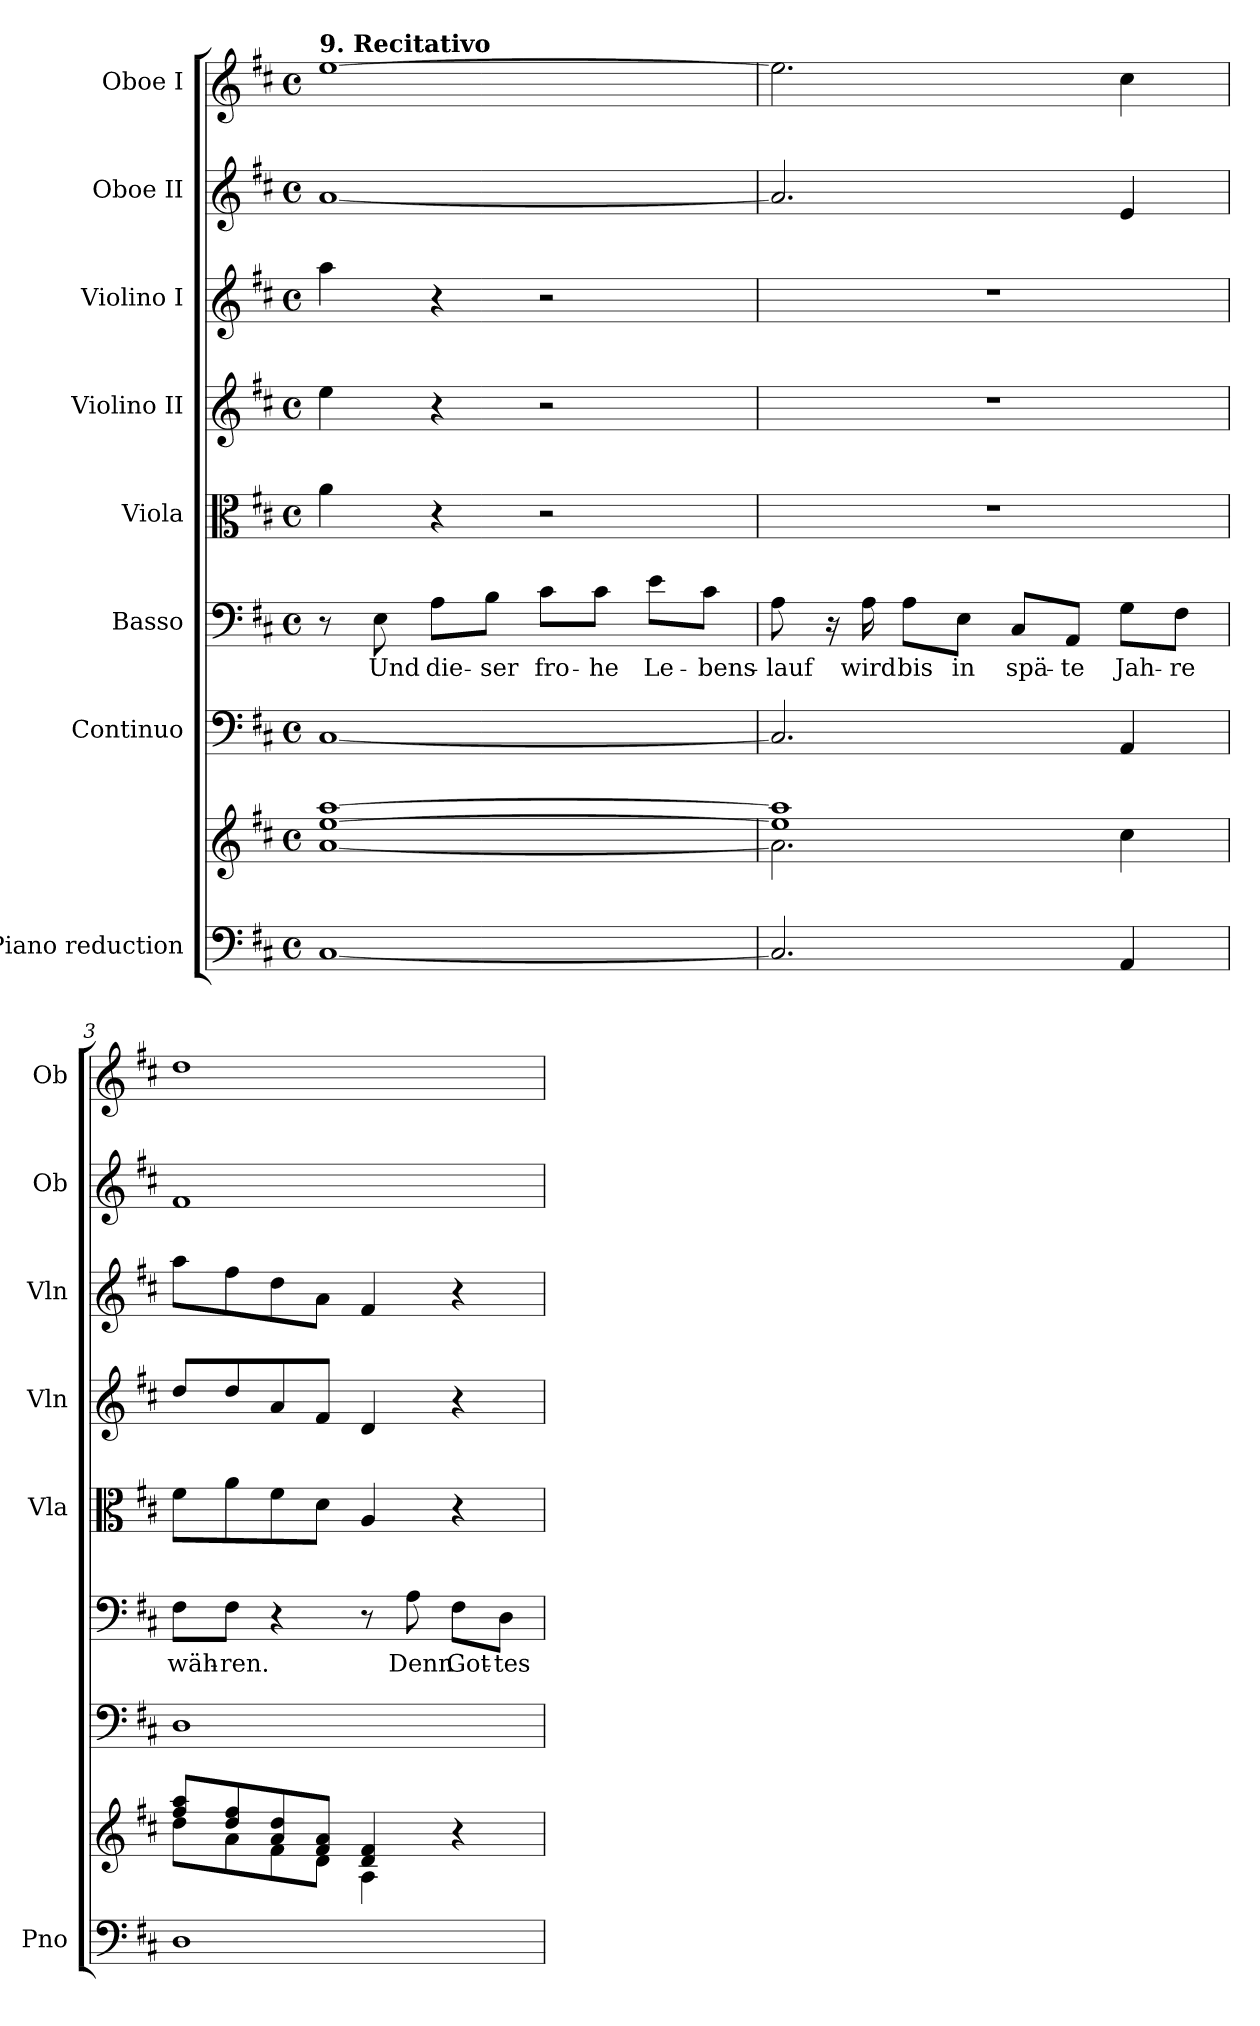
**kern	**kern	**kern	**kern	**text	**kern	**kern	**kern	**kern	**kern
*part8	*part8	*part7	*part6	*part6	*part5	*part4	*part3	*part2	*part1
*staff9	*staff8	*staff7	*staff6	*staff6	*staff5	*staff4	*staff3	*staff2	*staff1
*I"Piano reduction	*	*I"Continuo	*I"Basso	*	*I"Viola	*I"Violino II	*I"Violino I	*I"Oboe II	*I"Oboe I
*I'Pno	*	*	*	*	*I'Vla	*I'Vln	*I'Vln	*I'Ob	*I'Ob
*stria5	*stria5	*	*	*	*	*	*	*	*
*clefF4	*clefG2	*clefF4	*clefF4	*	*clefC3	*clefG2	*clefG2	*clefG2	*clefG2
*k[f#c#]	*k[f#c#]	*k[f#c#]	*k[f#c#]	*	*k[f#c#]	*k[f#c#]	*k[f#c#]	*k[f#c#]	*k[f#c#]
*M4/4	*M4/4	*M4/4	*M4/4	*	*M4/4	*M4/4	*M4/4	*M4/4	*M4/4
*met(c)	*met(c)	*met(c)	*met(c)	*	*met(c)	*met(c)	*met(c)	*met(c)	*met(c)
=1	=1	=1	=1	=1	=1	=1	=1	=1	=1
*	*^	*	*	*	*	*	*	*	*
!	!	!	!	!	!	!	!	!	!	!LO:TX:a:B:t=9. Recitativo
[1C#	[1ee [1aa	[1a	[1C#	8r	.	4a\	4ee\	4aa\	[1a	[1ee
!	!	!	!	!	!LO:LY:b	!	!	!	!	!
.	.	.	.	8E\	Und	.	.	.	.	.
!	!	!	!	!	!LO:LY:b	!	!	!	!	!
.	.	.	.	8A\L	die-	4r	4r	4r	.	.
!	!	!	!	!	!LO:LY:b	!	!	!	!	!
.	.	.	.	8B\J	-ser	.	.	.	.	.
!	!	!	!	!	!LO:LY:b	!	!	!	!	!
.	.	.	.	8c#\L	fro-	2r	2r	2r	.	.
!	!	!	!	!	!LO:LY:b	!	!	!	!	!
.	.	.	.	8c#\J	-he	.	.	.	.	.
!	!	!	!	!	!LO:LY:b	!	!	!	!	!
.	.	.	.	8e\L	Le-	.	.	.	.	.
!	!	!	!	!	!LO:LY:b	!	!	!	!	!
.	.	.	.	8c#\J	-bens-	.	.	.	.	.
=2	=2	=2	=2	=2	=2	=2	=2	=2	=2	=2
!	!	!	!	!	!LO:LY:b	!	!	!	!	!
2.C#/]	1ee] 1aa]	2.a\]	2.C#/]	8A\	-lauf	1r	1r	1r	2.a/]	2.ee\]
.	.	.	.	16r	.	.	.	.	.	.
!	!	!	!	!	!LO:LY:b	!	!	!	!	!
.	.	.	.	16A\	wird	.	.	.	.	.
!	!	!	!	!	!LO:LY:b	!	!	!	!	!
.	.	.	.	8A\L	bis	.	.	.	.	.
!	!	!	!	!	!LO:LY:b	!	!	!	!	!
.	.	.	.	8E\J	in	.	.	.	.	.
!	!	!	!	!	!LO:LY:b	!	!	!	!	!
.	.	.	.	8C#/L	spä-	.	.	.	.	.
!	!	!	!	!	!LO:LY:b	!	!	!	!	!
.	.	.	.	8AA/J	-te	.	.	.	.	.
!	!	!	!	!	!LO:LY:b	!	!	!	!	!
4AA/	.	4cc#\	4AA/	8G\L	Jah-	.	.	.	4e/	4cc#\
!	!	!	!	!	!LO:LY:b	!	!	!	!	!
.	.	.	.	8F#\J	-re	.	.	.	.	.
=3	=3	=3	=3	=3	=3	=3	=3	=3	=3	=3
!	!	!	!	!	!LO:LY:b	!	!	!	!	!
1D	8ff#/ 8aa/L	8dd\L	1D	8F#\L	wäh-	8f#\L	8dd/L	8aa\L	1f#	1dd
!	!	!	!	!	!LO:LY:b	!	!	!	!	!
.	8dd/ 8ff#/	8a\	.	8F#\J	-ren.	8a\	8dd/	8ff#\	.	.
.	8a/ 8dd/	8f#\	.	4r	.	8f#\	8a/	8dd\	.	.
.	8f#/ 8a/J	8d\J	.	.	.	8d\J	8f#/J	8a\J	.	.
.	4d/ 4f#/	4A\	.	8r	.	4A/	4d/	4f#/	.	.
!	!	!	!	!	!LO:LY:b	!	!	!	!	!
.	.	.	.	8A\	Denn	.	.	.	.	.
!	!	!	!	!	!LO:LY:b	!	!	!	!	!
.	4r	4ryy	.	8F#\L	Got-	4r	4r	4r	.	.
!	!	!	!	!	!LO:LY:b	!	!	!	!	!
.	.	.	.	8D\J	-tes	.	.	.	.	.
*	*v	*v	*	*	*	*	*	*	*	*
=	=	=	=	=	=	=	=	=	=
*-	*-	*-	*-	*-	*-	*-	*-	*-	*-
